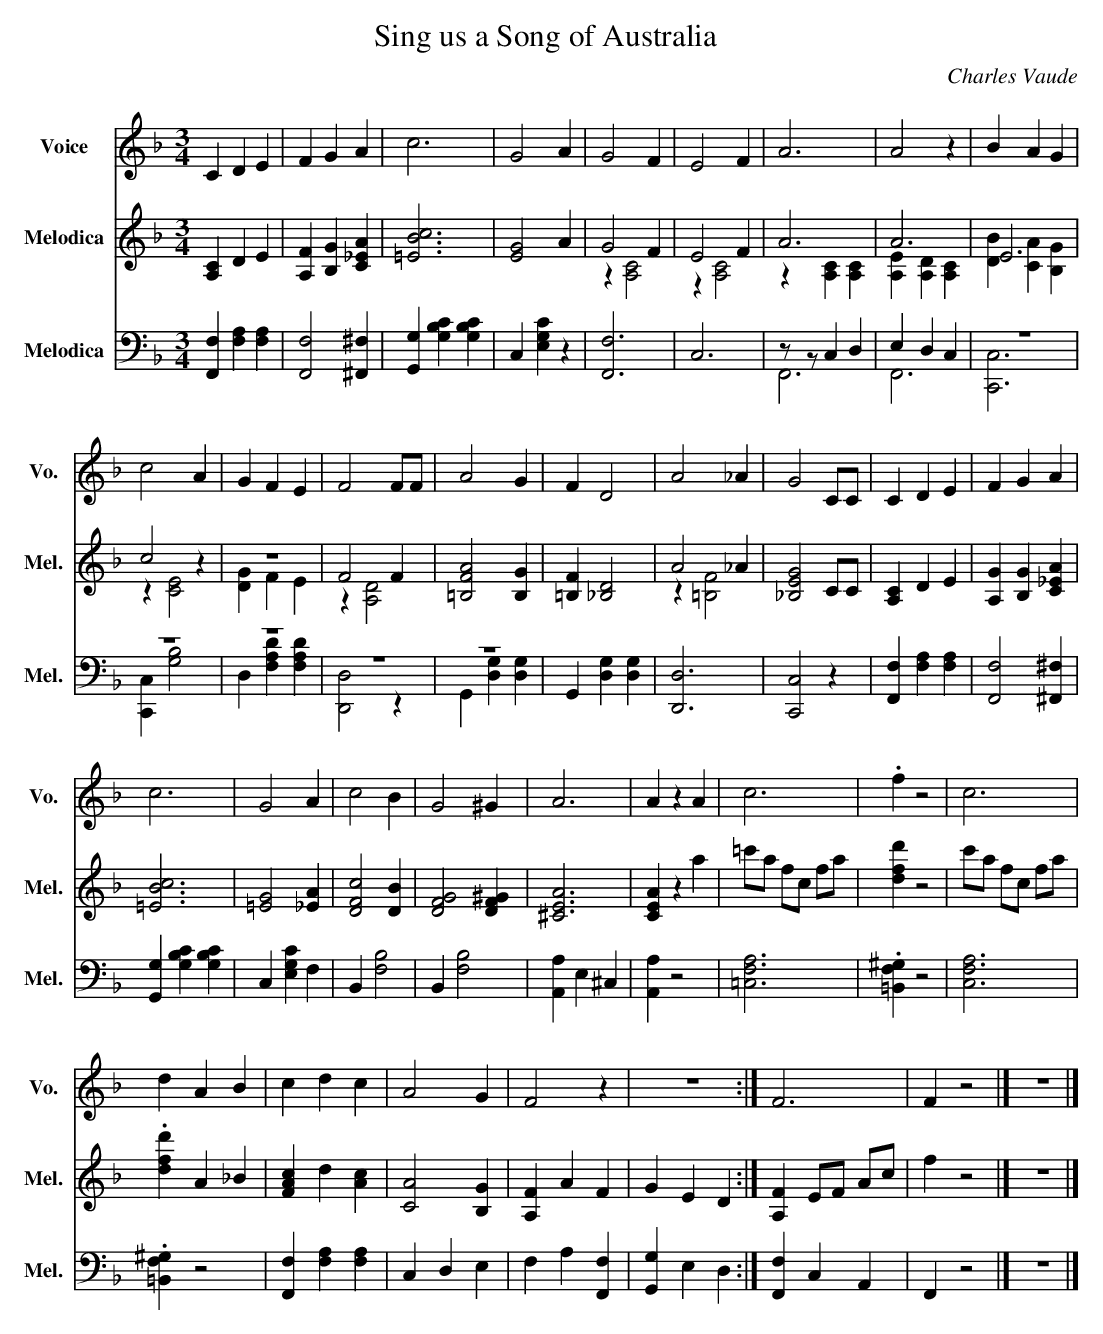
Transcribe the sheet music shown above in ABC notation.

X:1
T:Sing us a Song of Australia
C:Charles Vaude
%%score 1 ( 2 3 ) ( 4 5 )
L:1/4
M:3/4
K:F
V:1 treble nm="Voice" snm="Vo."
V:2 treble nm="Melodica" snm="Mel."
V:3 treble
V:4 bass nm="Melodica" snm="Mel."
V:5 bass
V:1
C D E | F G A | c3 | G2 A | G2 F | E2 F | A3 | A2 z | B A G |$ c2 A | G F E | F2 F/F/ | A2 G |
F D2 | A2 _A | G2 C/C/ | C D E | F G A |$ c3 | G2 A | c2 B | G2 ^G | A3 | A z A | c3 | .f z2 |
c3 |$ d A B | c d c | A2 G | F2 z | z3 :| F3 | F z2 |] z3 |]
V:2
[A,C] D E | [A,F] [B,G] [C_EA] | [=EBc]3 | [EG]2 A | G2 F | E2 F | A3 | A3 | E3 |$ c2 z | z3 |
F2 F | [=B,FA]2 [B,G] | [=B,F] [_B,D]2 | A2 _A | [_B,EG]2 C/C/ | [A,C] D E | [A,G] [B,G] [C_EA] |$
[=EBc]3 | [=EG]2 [_EA] | [DFc]2 [DB] | [DFG]2 [DF^G] | [^CEA]3 | [CEA] z a | =c'/a/ f/c/ f/a/ |
[dfd'] z2 | c'/a/ f/c/ f/a/ |$ .[dfd'] A _B | [FAc] d [Ac] | [CA]2 [B,G] | [A,F] A F | G E D :|
[A,F] E/F/ A/c/ | f z2 |] z3 |]
V:3
x3 | x3 | x3 | x3 | z [A,C]2 | z [A,C]2 | z [A,C] [A,C] | [A,E] [A,D] [A,C] | [DB] [CA] [B,G] |$
z [CE]2 | [DG] F E | z [A,D]2 | x3 | x3 | z [=B,F]2 | x3 | x3 | x3 |$ x3 | x3 | x3 | x3 | x3 |
x3 | x3 | x3 | x3 |$ x3 | x3 | x3 | x3 | x3 :| x3 | x3 |] x3 |]
V:4
[F,,F,] [F,A,] [F,A,] | [F,,F,]2 [^F,,^F,] | [G,,G,] [G,B,C] [G,B,C] | C, [E,G,C] z | [F,,F,]3 |
C,3 | z/ z/ C, D, | E, D, C, | z3 |$ z3 | z3 | z3 | z3 | G,, [D,G,] [D,G,] | [D,,D,]3 |
[C,,C,]2 z | [F,,F,] [F,A,] [F,A,] | [F,,F,]2 [^F,,^F,] |$ [G,,G,] [G,B,C] [G,B,C] |
C, [E,G,C] F, | B,, [F,B,]2 | B,, [F,B,]2 | [A,,A,] E, ^C, | [A,,A,] z2 | [=C,F,A,]3 |
.[=B,,F,^G,] z2 | [C,F,A,]3 |$ .[=B,,F,^G,] z2 | [F,,F,] [F,A,] [F,A,] | C, D, E, |
F, A, [F,,F,] | [G,,G,] E, D, :| [F,,F,] C, A,, | F,, z2 |] z3 |]
V:5
x3 | x3 | x3 | x3 | x3 | x3 | F,,3 | F,,3 | [C,,C,]3 |$ [C,,C,] [G,B,]2 | D, [F,A,D] [F,A,D] |
[D,,D,]2 z | G,, [D,G,] [D,G,] | x3 | x3 | x3 | x3 | x3 |$ x3 | x3 | x3 | x3 | x3 | x3 | x3 | x3 |
x3 |$ x3 | x3 | x3 | x3 | x3 :| x3 | x3 |] x3 |]
